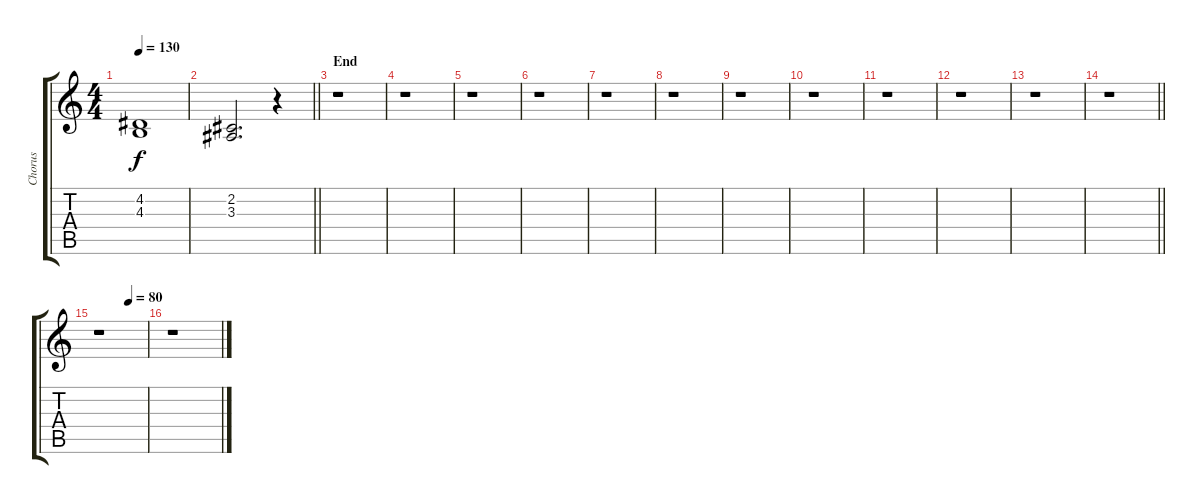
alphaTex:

\track ("Chorus" "Chorus") {instrument fx7echoes}
\staff {score tabs}
\tuning (E4 B3 G3 D3 A2 E2) {hide}
\ts (4 4)
\tempo 130
\clef g2
\ks c
(4.2 4.3).1{dy f} |
\barLineRight lightlight
(2.2 3.3).2{d} r.4 |
\section ("" "End")
r.1 |
r.1 |
r.1 |
r.1 |
r.1 |
r.1 |
r.1 |
r.1 |
r.1 |
r.1 |
r.1 |
\barLineRight lightlight
r.1 |
\tempo (80 0.625)
r.1 |
r.1
